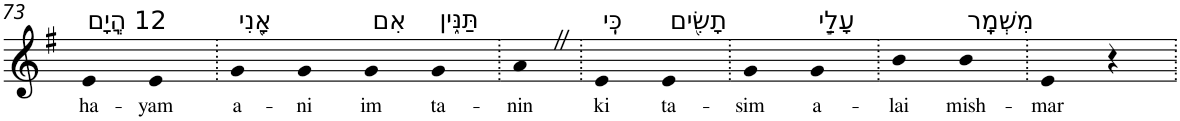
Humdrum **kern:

**kern	**text
*part1	*part1
*staff1	*staff1
*I"Piano	*
*I'Pno	*
!!LO:PB:g=z
*clefG2	*
*k[f#]	*
*G:	*
=73	=73
!LO:TX:a:t=12 הֲֽיָם	!
!	!LO:LY:b
4e	ha-
!	!LO:LY:b
4e	-yam
=74.	=74.
!LO:TX:a:t=אָ֭נִי	!
!	!LO:LY:b
4g	a-
!	!LO:LY:b
4g	-ni
!LO:TX:a:t=אִם	!
!	!LO:LY:b
4g	im
!LO:TX:a:t=תַּנִּ֑ין	!
!	!LO:LY:b
4g	ta-
=75.	=75.
!	!LO:LY:b
4aZ	-nin
=76.	=76.
!LO:TX:a:t=כִּֽי	!
!	!LO:LY:b
4e	ki
!LO:TX:a:t=תָשִׂ֖ים	!
!	!LO:LY:b
4e	ta-
=77.	=77.
!	!LO:LY:b
4g	-sim
!LO:TX:a:t=עָלַ֣י	!
!	!LO:LY:b
4g	a-
=78.	=78.
!	!LO:LY:b
4b	-lai
!LO:TX:a:t=מִשְׁמָֽר	!
!	!LO:LY:b
4b	mish-
=79.	=79.
!	!LO:LY:b
4e	-mar
4r	.
=.	=.
*-	*-
